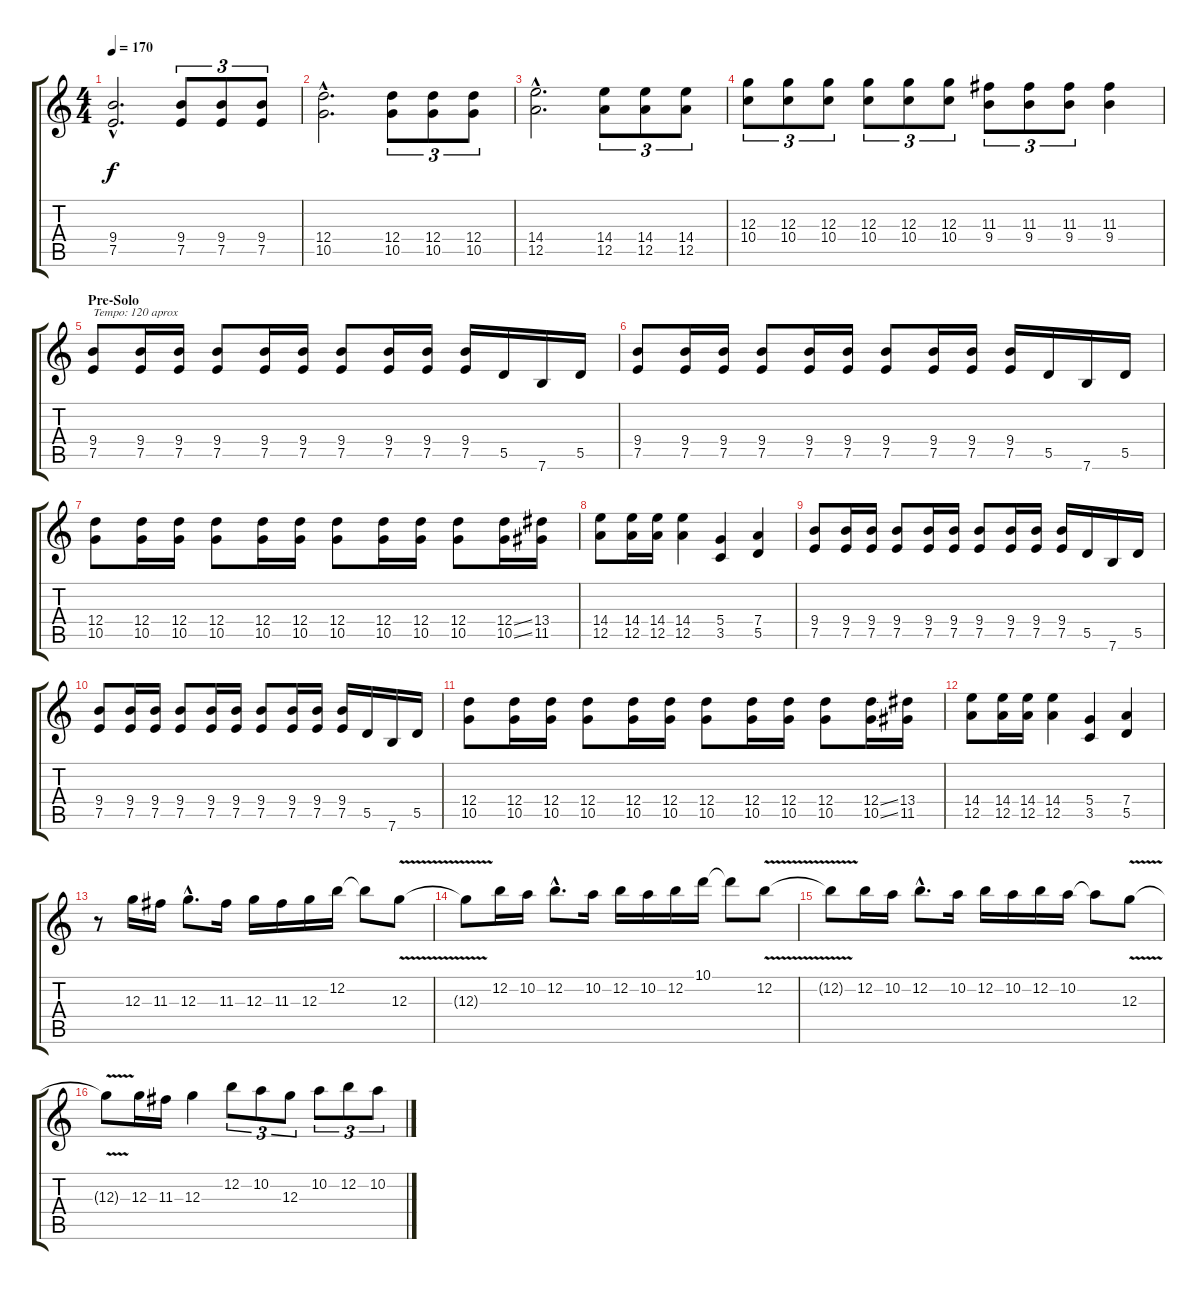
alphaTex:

\track "" {instrument distortionguitar}
\staff {score tabs}
\tuning (E4 B3 G3 D3 A2 E2) {hide}
\ts (4 4)
\tempo 170
\clef g2
\ks c
(9.4{hac} 7.5{hac}).2{d dy f} (9.4 7.5).8{tu (3 2)} (9.4 7.5).8{tu (3 2)} (9.4 7.5).8{tu (3 2)} |
(12.4{hac} 10.5{hac}).2{d} (12.4 10.5).8{tu (3 2)} (12.4 10.5).8{tu (3 2)} (12.4 10.5).8{tu (3 2)} |
(14.4{hac} 12.5{hac}).2{d} (14.4 12.5).8{tu (3 2)} (14.4 12.5).8{tu (3 2)} (14.4 12.5).8{tu (3 2)} |
(12.3 10.4).8{tu (3 2)} (12.3 10.4).8{tu (3 2)} (12.3 10.4).8{tu (3 2)} (12.3 10.4).8{tu (3 2)} (12.3 10.4).8{tu (3 2)} (12.3 10.4).8{tu (3 2)} (11.3 9.4).8{tu (3 2)} (11.3 9.4).8{tu (3 2)} (11.3 9.4).8{tu (3 2)} (11.3 9.4).4 |
\section ("" "Pre-Solo")
(9.4 7.5).8{txt "Tempo: 120 aprox"} (9.4 7.5).16 (9.4 7.5).16 (9.4 7.5).8 (9.4 7.5).16 (9.4 7.5).16 (9.4 7.5).8 (9.4 7.5).16 (9.4 7.5).16 (9.4 7.5).16 5.5.16 7.6.16 5.5.16 |
(9.4 7.5).8 (9.4 7.5).16 (9.4 7.5).16 (9.4 7.5).8 (9.4 7.5).16 (9.4 7.5).16 (9.4 7.5).8 (9.4 7.5).16 (9.4 7.5).16 (9.4 7.5).16 5.5.16 7.6.16 5.5.16 |
(12.4 10.5).8 (12.4 10.5).16 (12.4 10.5).16 (12.4 10.5).8 (12.4 10.5).16 (12.4 10.5).16 (12.4 10.5).8 (12.4 10.5).16 (12.4 10.5).16 (12.4 10.5).8 (12.4{ss} 10.5{ss}).16 (13.4 11.5).16 |
(14.4 12.5).8 (14.4 12.5).16 (14.4 12.5).16 (14.4 12.5).4 (5.4 3.5).4 (7.4 5.5).4 |
(9.4 7.5).8 (9.4 7.5).16 (9.4 7.5).16 (9.4 7.5).8 (9.4 7.5).16 (9.4 7.5).16 (9.4 7.5).8 (9.4 7.5).16 (9.4 7.5).16 (9.4 7.5).16 5.5.16 7.6.16 5.5.16 |
(9.4 7.5).8 (9.4 7.5).16 (9.4 7.5).16 (9.4 7.5).8 (9.4 7.5).16 (9.4 7.5).16 (9.4 7.5).8 (9.4 7.5).16 (9.4 7.5).16 (9.4 7.5).16 5.5.16 7.6.16 5.5.16 |
(12.4 10.5).8 (12.4 10.5).16 (12.4 10.5).16 (12.4 10.5).8 (12.4 10.5).16 (12.4 10.5).16 (12.4 10.5).8 (12.4 10.5).16 (12.4 10.5).16 (12.4 10.5).8 (12.4{ss} 10.5{ss}).16 (13.4 11.5).16 |
(14.4 12.5).8 (14.4 12.5).16 (14.4 12.5).16 (14.4 12.5).4 (5.4 3.5).4 (7.4 5.5).4 |
r.8 12.3.16 11.3.16 12.3{hac}.8{d} 11.3.16 12.3.16 11.3.16 12.3.16 12.2.16 12.2{t}.8 12.3{v}.8 |
12.3{t}.8 12.2.16 10.2.16 12.2{hac}.8{d} 10.2.16 12.2.16 10.2.16 12.2.16 10.1.16 10.1{t}.8 12.2{v}.8 |
12.2{t}.8 12.2.16 10.2.16 12.2{hac}.8{d} 10.2.16 12.2.16 10.2.16 12.2.16 10.2.16 10.2{t}.8 12.3{v}.8 |
12.3{t}.8 12.3.16 11.3.16 12.3.4 12.2.8{tu (3 2)} 10.2.8{tu (3 2)} 12.3.8{tu (3 2)} 10.2.8{tu (3 2)} 12.2.8{tu (3 2)} 10.2.8{tu (3 2)}
